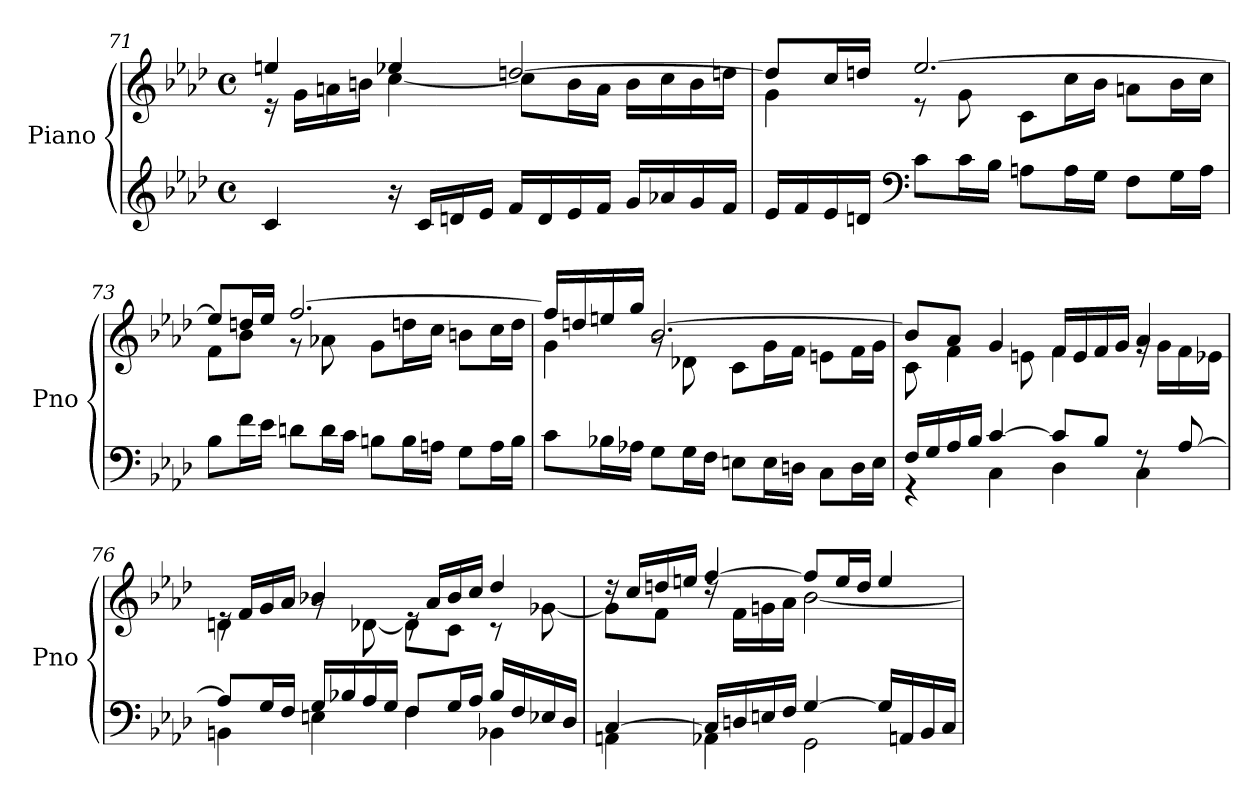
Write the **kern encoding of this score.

**kern	**kern
*part1	*part1
*staff2	*staff1
*I"Piano	*
*I'Pno	*
*clefG2	*clefG2
*k[b-e-a-d-]	*k[b-e-a-d-]
*M4/4	*M4/4
*met(c)	*met(c)
=71	=71
*	*^
4c/	4een/	16r
.	.	16g\LL
.	.	16an\
.	.	16bn\JJ
16r	4ee-X/	[4cc\
16c/LL	.	.
16dn/	.	.
16e-/JJ	.	.
16f/LL	[2ddn/	8cc\L]
16d/	.	.
16e-/	.	16b\L
16f/JJ	.	16a\JJ
16g/LL	.	16b\LL
16a-X/	.	16cc\
16g/	.	16b\
16f/JJ	.	16ddn\JJ
!!LO:LB:g=z	!!
=72	=72	=72
16e-/LL	8dd/L]	4g\
16f/	.	.
16e-/	16cc/L	.
16dn/JJ	16ddn/JJ	.
*clefF4	*	*
8c\L	[2.ee-/	8r
16c\L	.	8g\
16B-\JJ	.	.
8An\L	.	8c\L
16A\L	.	16cc\L
16G\JJ	.	16b-\JJ
8F\L	.	8an\L
16G\L	.	16b-\L
16A\JJ	.	16cc\JJ
=73	=73	=73
8B-\L	8ee-/L]	8f\L
16f\L	16ddn/L	8b-\J
16e-\JJ	16ee-/JJ	.
8dn\L	[2.ff/	8r
16d\L	.	8a-X\
16c\JJ	.	.
8Bn\L	.	8g\L
16B\L	.	16ddn\L
16An\JJ	.	16cc\JJ
8G\L	.	8bn\L
16A\L	.	16cc\L
16B\JJ	.	16dd\JJ
=74	=74	=74
8c\L	16ff/LL]	4g\
.	16ddn/	.
16B-X\L	16een/	.
16A-X\JJ	16gg/JJ	.
8G\L	[2.b-/	8rg
16G\L	.	8d-X\
16F\JJ	.	.
8En\L	.	8c\L
16E\L	.	16g\L
16Dn\JJ	.	16f\JJ
8C\L	.	8en\L
16D\L	.	16f\L
16E\JJ	.	16g\JJ
!!LO:LB:g=z	!!
=75	=75	=75
*^	*	*
16F/LL	4r	8b-/L]	8c\
16G/	.	.	.
16A-/	.	8a-/J	4f\
16B-/JJ	.	.	.
[4c/	4C\	4g/	.
.	.	.	8en\
8c/L]	4D-\	16f/LL	4f\
.	.	16e/	.
8B-/J	.	16f/	.
.	.	16g/JJ	.
8rF	4C\	4a-/	16rg
.	.	.	16g\LL
[8A-/	.	.	16f\
.	.	.	16e-X\JJ
=76	=76	=76	=76
8A-/L]	4BBn\	16re	4dn\
.	.	16f/LL	.
16G/L	.	16g/	.
16F/JJ	.	16a-/JJ	.
16G/LL	4En\	4b-X/	8rg
16B-X/	.	.	.
16A-/	.	.	[8d-X\
16G/JJ	.	.	.
8F/L	4F\	16re	8d-\L]
.	.	16a-/LL	.
16G/L	.	16b-/	8c\J
16A-/JJ	.	16cc/JJ	.
16B-/LL	4BB-X\	4dd-/	8r
16F/	.	.	.
16E-X/	.	.	[8g-X\
16D-/JJ	.	.	.
=77	=77	=77	=77
[4C/	4AAn\	16rdd	8g-\L]
.	.	16cc/LL	.
.	.	16ddn/	8f\J
.	.	16een/JJ	.
16C/LL]	4AA-X\	[4ff/	16rdd
16Dn/	.	.	16f\LL
16En/	.	.	16gn\
16F/JJ	.	.	16a-\JJ
[4G/	2GG\	8ff/L]	[2b-\
.	.	16ee/L	.
.	.	16dd/JJ	.
16G/LL]	.	4ee/	.
16AAn/	.	.	.
16BB-/	.	.	.
16C/JJ	.	.	.
*v	*v	*	*
*	*v	*v
=	=
*-	*-
